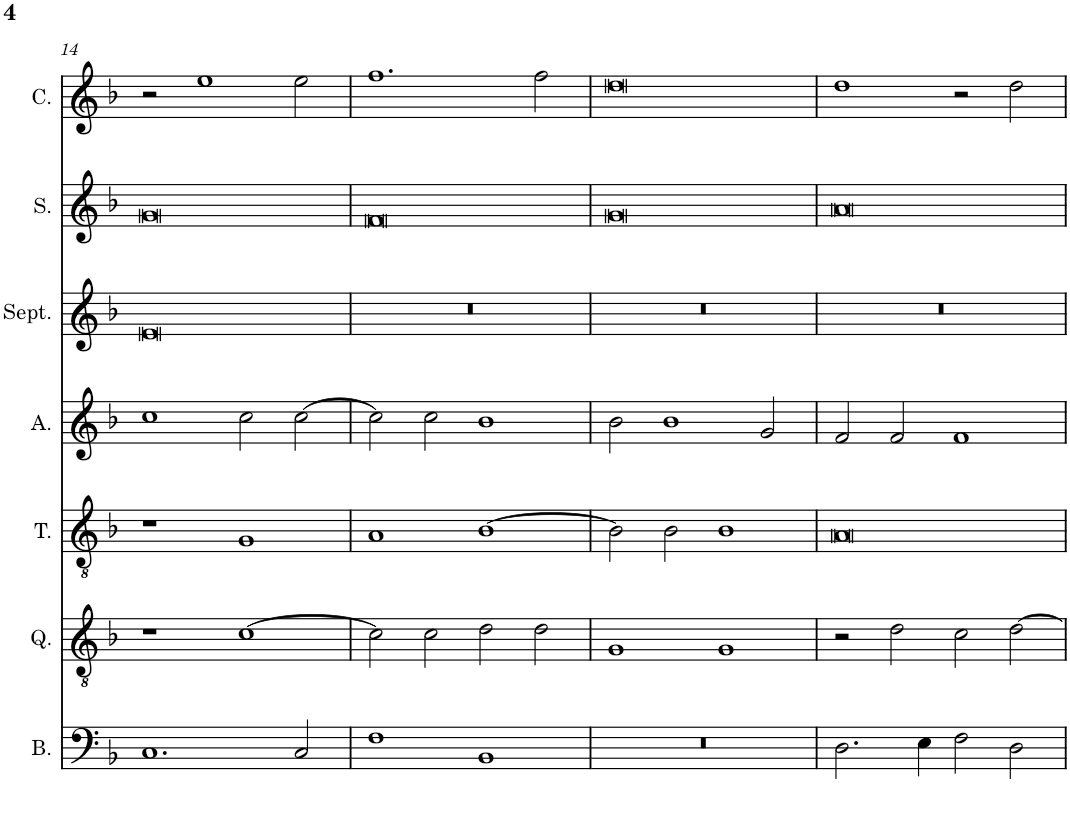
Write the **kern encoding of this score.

**kern	**kern	**kern	**kern	**kern	**kern	**kern
*part7	*part6	*part5	*part4	*part3	*part2	*part1
*staff7	*staff6	*staff5	*staff4	*staff3	*staff2	*staff1
*I"Bassus	*I"Quintus	*I"Tenor	*I"Altus	*I"Septimus	*I"Sextus	*I"Cantus
*I'B.	*I'Q.	*I'T.	*I'A.	*I'Sept.	*I'S.	*I'C.
!!LO:PB:g=z
*clefF4	*clefGv2	*clefGv2	*clefG2	*clefG2	*clefG2	*clefG2
*k[b-]	*k[b-]	*k[b-]	*k[b-]	*k[b-]	*k[b-]	*k[b-]
*F:	*F:	*F:	*F:	*F:	*F:	*F:
*M4/2	*M4/2	*M4/2	*M4/2	*M4/2	*M4/2	*M4/2
=14	=14	=14	=14	=14	=14	=14
1.C	1r	1r	1cc	0e	0g	2r
.	.	.	.	.	.	1ee
.	[1c	1G	2cc\	.	.	.
2C/	.	.	[2cc\	.	.	2ee\
=15	=15	=15	=15	=15	=15	=15
1F	2c\]	1A	2cc\]	0r	0f	1.ff
.	2c\	.	2cc\	.	.	.
1BB-	2d\	[1B-	1b-	.	.	.
.	2d\	.	.	.	.	2ff\
=16	=16	=16	=16	=16	=16	=16
0r	1G	2B-\]	2b-\	0r	0g	0dd
.	.	2B-\	1b-	.	.	.
.	1G	1B-	.	.	.	.
.	.	.	2g/	.	.	.
=17	=17	=17	=17	=17	=17	=17
2.D\	2r	0A	2f/	0r	0a	1dd
.	2d\	.	2f/	.	.	.
4E\	.	.	.	.	.	.
2F\	2c\	.	1f	.	.	2r
2D\	[2d\	.	.	.	.	2dd\
=	=	=	=	=	=	=
*-	*-	*-	*-	*-	*-	*-
